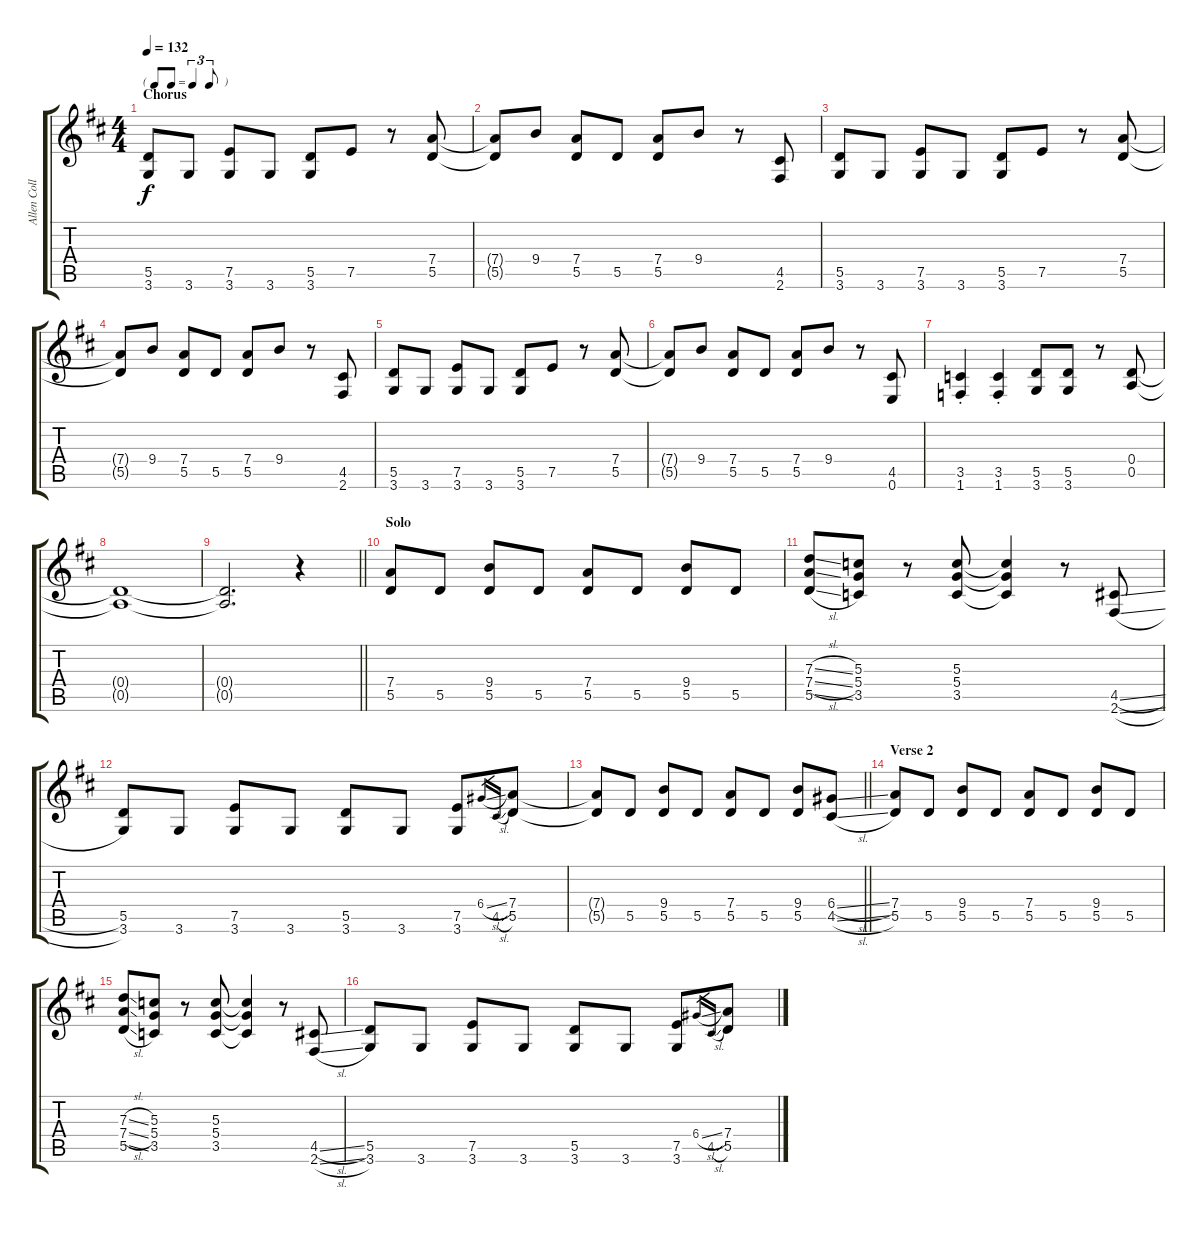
\track ("Allen Collins - Rhythm Guitar" "Allen Coll") {instrument electricguitarmuted}
\staff {score tabs}
\tuning (E4 B3 G3 D3 A2 E2) {hide}
\ts (4 4)
\tf triplet8th
\section ("" "Chorus")
\tempo 132
\clef g2
\ks d
(5.5 3.6).8{dy f} 3.6.8 (7.5 3.6).8 3.6.8 (5.5 3.6).8 7.5.8 r.8 (7.4 5.5).8 |
(7.4{t} 5.5{t}).8 9.4.8 (7.4 5.5).8 5.5.8 (7.4 5.5).8 9.4.8 r.8 (4.5 2.6).8 |
(5.5 3.6).8 3.6.8 (7.5 3.6).8 3.6.8 (5.5 3.6).8 7.5.8 r.8 (7.4 5.5).8 |
(7.4{t} 5.5{t}).8 9.4.8 (7.4 5.5).8 5.5.8 (7.4 5.5).8 9.4.8 r.8 (4.5 2.6).8 |
(5.5 3.6).8 3.6.8 (7.5 3.6).8 3.6.8 (5.5 3.6).8 7.5.8 r.8 (7.4 5.5).8 |
(7.4{t} 5.5{t}).8 9.4.8 (7.4 5.5).8 5.5.8 (7.4 5.5).8 9.4.8 r.8 (4.5 0.6).8 |
(3.5{st} 1.6).4 (3.5{st} 1.6).4 (5.5 3.6).8 (5.5 3.6).8 r.8 (0.4 0.5).8 |
(0.4{t} 0.5{t}).1 |
\barLineRight lightlight
(0.4{t} 0.5{t}).2{d} r.4 |
\section ("" "Solo")
(7.4 5.5).8 5.5.8 (9.4 5.5).8 5.5.8 (7.4 5.5).8 5.5.8 (9.4 5.5).8 5.5.8 |
(7.3{sl} 7.4{sl} 5.5{sl}).8 (5.3 5.4 3.5).8 r.8 (5.3 5.4 3.5).8 (5.3{t} 5.4{t} 3.5{t}).4 r.8 (4.5{sl} 2.6{sl}).8 |
(5.5 3.6).8 3.6.8 (7.5 3.6).8 3.6.8 (5.5 3.6).8 3.6.8 (7.5 3.6).8 6.4{sl}.16{gr} 4.5{sl}.16{gr} (7.4 5.5).8 |
\barLineRight lightlight
(7.4{t} 5.5{t}).8 5.5.8 (9.4 5.5).8 5.5.8 (7.4 5.5).8 5.5.8 (9.4 5.5).8 (6.4{sl} 4.5{sl}).8 |
\section ("" "Verse 2")
(7.4 5.5).8 5.5.8 (9.4 5.5).8 5.5.8 (7.4 5.5).8 5.5.8 (9.4 5.5).8 5.5.8 |
(7.3{sl} 7.4{sl} 5.5{sl}).8 (5.3 5.4 3.5).8 r.8 (5.3 5.4 3.5).8 (5.3{t} 5.4{t} 3.5{t}).4 r.8 (4.5{sl} 2.6{sl}).8 |
(5.5 3.6).8 3.6.8 (7.5 3.6).8 3.6.8 (5.5 3.6).8 3.6.8 (7.5 3.6).8 6.4{sl}.16{gr} 4.5{sl}.16{gr} (7.4 5.5).8
